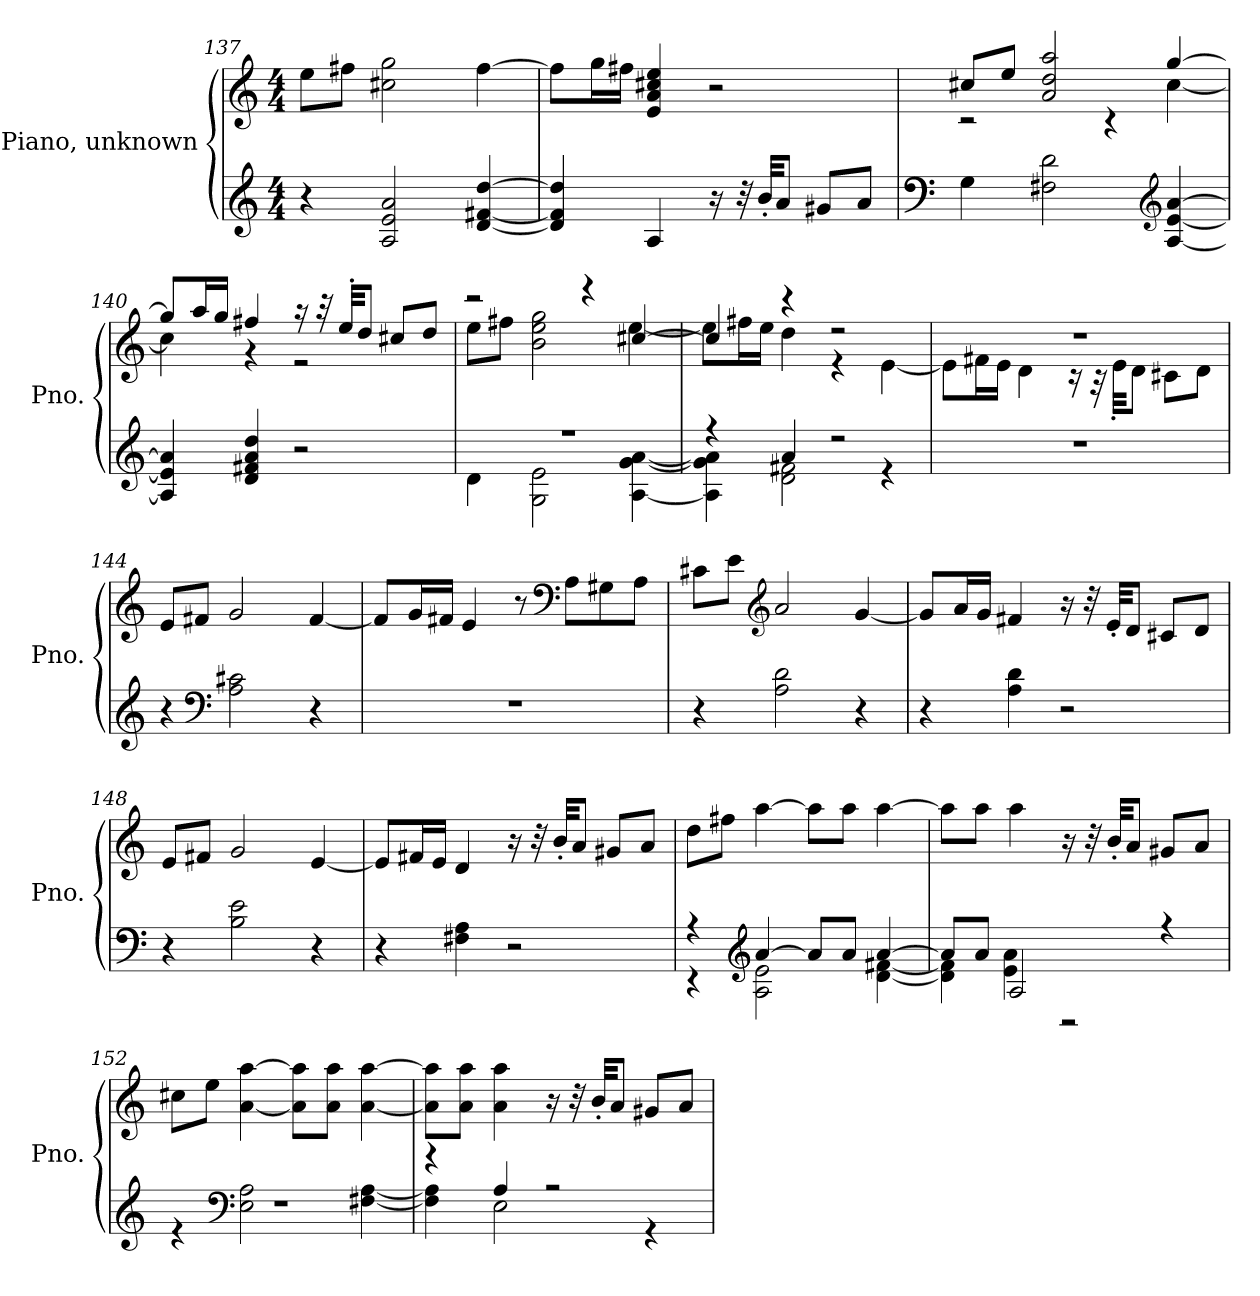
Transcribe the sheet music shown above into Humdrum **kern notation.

**kern	**kern
*part1	*part1
*staff2	*staff1
*I"Piano, unknown	*
*I'Pno.	*
*clefG2	*clefG2
*k[]	*k[]
*M4/4	*M4/4
=137	=137
4r	8ee\L
.	8ff#X\J
2A/ 2e/ 2a/	2cc#X\ 2gg\
[4d/ [4f#X/ [4dd/	[4ff#\
!!LO:LB:g=z
=138	=138
4d/] 4f#/] 4dd/]	8ff#\L]
.	16gg\L
.	16ff#X\JJ
4A/	4e/ 4a/ 4cc#X/ 4ee/
16r	2r
32r	.
32b'/KKL	.
8a/J	.
8g#X/L	.
8a/J	.
=139	=139
*clefF4	*
*	*^
4G\	8cc#X/L	2r
.	8ee/J	.
2F#X\ 2d\	2a/ 2dd/ 2aa/	.
.	.	4r
*clefG2	*	*
[4A/ [4e/ [4a/	[4gg/	[4cc#\
=140	=140	=140
4A/] 4e/] 4a/]	8gg/L]	4cc#\]
.	16aa/L	.
.	16gg/JJ	.
4d/ 4f#X/ 4a/ 4dd/	4ff#X/	4r
2r	16r	2r
.	32r	.
.	32ee'/KKL	.
.	8dd/J	.
.	8cc#X/L	.
.	8dd/J	.
=141	=141	=141
*^	*	*
1r	4d\	2r	8ee\L
.	.	.	8ff#X\J
.	2G\ 2e\	.	2b\ 2ee\ 2gg\
.	.	4r	.
.	[4A\ [4g\ [4a\	[4cc#X/	[4ee\
!!LO:LB:g=z	!!
=142	=142	=142	=142
4r	4A\] 4g\] 4a\]	4cc#/]	8ee\L]
.	.	.	16ff#X\L
.	.	.	16ee\JJ
4a/	2d\ 2f#X\	4r	4dd\
2r	.	2r	4r
.	4r	.	[4e\
*v	*v	*	*
=143	=143	=143
1r	1r	8e\L]
.	.	16f#X\L
.	.	16e\JJ
.	.	4d\
.	.	16r
.	.	32r
.	.	32e'\KKL
.	.	8d\J
.	.	8c#X\L
.	.	8d\J
*	*v	*v
=144	=144
4r	8e/L
.	8f#X/J
*clefF4	*
2A\ 2c#X\	2g/
4r	[4f#/
=145	=145
1r	8f#/L]
.	16g/L
.	16f#X/JJ
.	4e/
.	8r
*	*clefF4
.	8A\L
.	8G#X\
.	8A\J
!!LO:LB:g=z
=146	=146
4r	8c#X\L
.	8e\J
*	*clefG2
2A\ 2d\	2a/
4r	[4g/
=147	=147
4r	8g/L]
.	16a/L
.	16g/JJ
4A\ 4d\	4f#X/
2r	16r
.	32r
.	32e'/KKL
.	8d/J
.	8c#X/L
.	8d/J
=148	=148
4r	8e/L
.	8f#X/J
2B\ 2e\	2g/
4r	[4e/
=149	=149
4r	8e/L]
.	16f#X/L
.	16e/JJ
4F#X\ 4A\	4d/
2r	16r
.	32r
.	32b'/KKL
.	8a/J
.	8g#X/L
.	8a/J
!!LO:PB:g=z
=150	=150
*^	*
4r	4r	8dd\L
.	.	8ff#X\J
*clefG2	*	*
[4a/	2A\ 2e\	[4aa\
8a/L]	.	8aa\L]
8a/J	.	8aa\J
[4a/	[4d\ [4f#X\	[4aa\
=151	=151	=151
8a/L]	4d\] 4f#\]	8aa\L]
8a/J	.	8aa\J
2A/	4e\ 4a\	4aa\
.	2r	16r
.	.	32r
.	.	32b'/KKL
.	.	8a/J
4r	.	8g#X/L
.	.	8a/J
=152	=152	=152
1r	4r	8cc#X\L
.	.	8ee\J
*clefF4	*	*
.	2E\ 2A\	[4a\ [4aa\
.	.	8a\] 8aa\]L
.	.	8a\ 8aa\J
.	[4F#X\ [4A\	[4a\ [4aa\
=153	=153	=153
4r	4F#\] 4A\]	8a\] 8aa\]L
.	.	8a\ 8aa\J
4A/	2E\	4a\ 4aa\
2r	.	16r
.	.	32r
.	.	32b'/KKL
.	.	8a/J
.	4r	8g#X/L
.	.	8a/J
*v	*v	*
=	=
*-	*-
